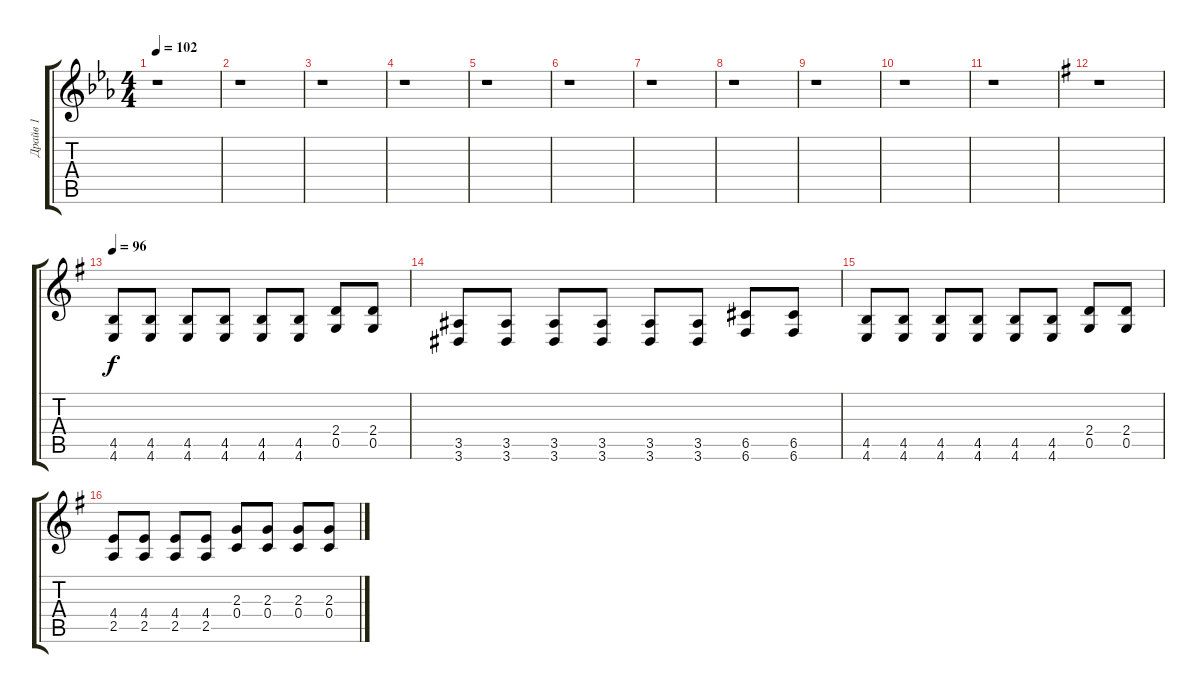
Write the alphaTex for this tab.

\track ("Драйв 1" "Драйв 1") {instrument overdrivenguitar}
\staff {score tabs}
\tuning (D4 A3 F3 C3 G2 C2) {hide}
\ts (4 4)
\tempo 102
\clef g2
\ks cminor
r.1{dy f} |
r.1 |
r.1 |
r.1 |
r.1 |
r.1 |
r.1 |
r.1 |
r.1 |
r.1 |
r.1 |
\ks eminor
r.1 |
\tempo 96
(4.5 4.6).8 (4.5 4.6).8 (4.5 4.6).8 (4.5 4.6).8 (4.5 4.6).8 (4.5 4.6).8 (2.4 0.5).8 (2.4 0.5).8 |
(3.5 3.6).8 (3.5 3.6).8 (3.5 3.6).8 (3.5 3.6).8 (3.5 3.6).8 (3.5 3.6).8 (6.5 6.6).8 (6.5 6.6).8 |
(4.5 4.6).8 (4.5 4.6).8 (4.5 4.6).8 (4.5 4.6).8 (4.5 4.6).8 (4.5 4.6).8 (2.4 0.5).8 (2.4 0.5).8 |
(4.4 2.5).8 (4.4 2.5).8 (4.4 2.5).8 (4.4 2.5).8 (2.3 0.4).8 (2.3 0.4).8 (2.3 0.4).8 (2.3 0.4).8
